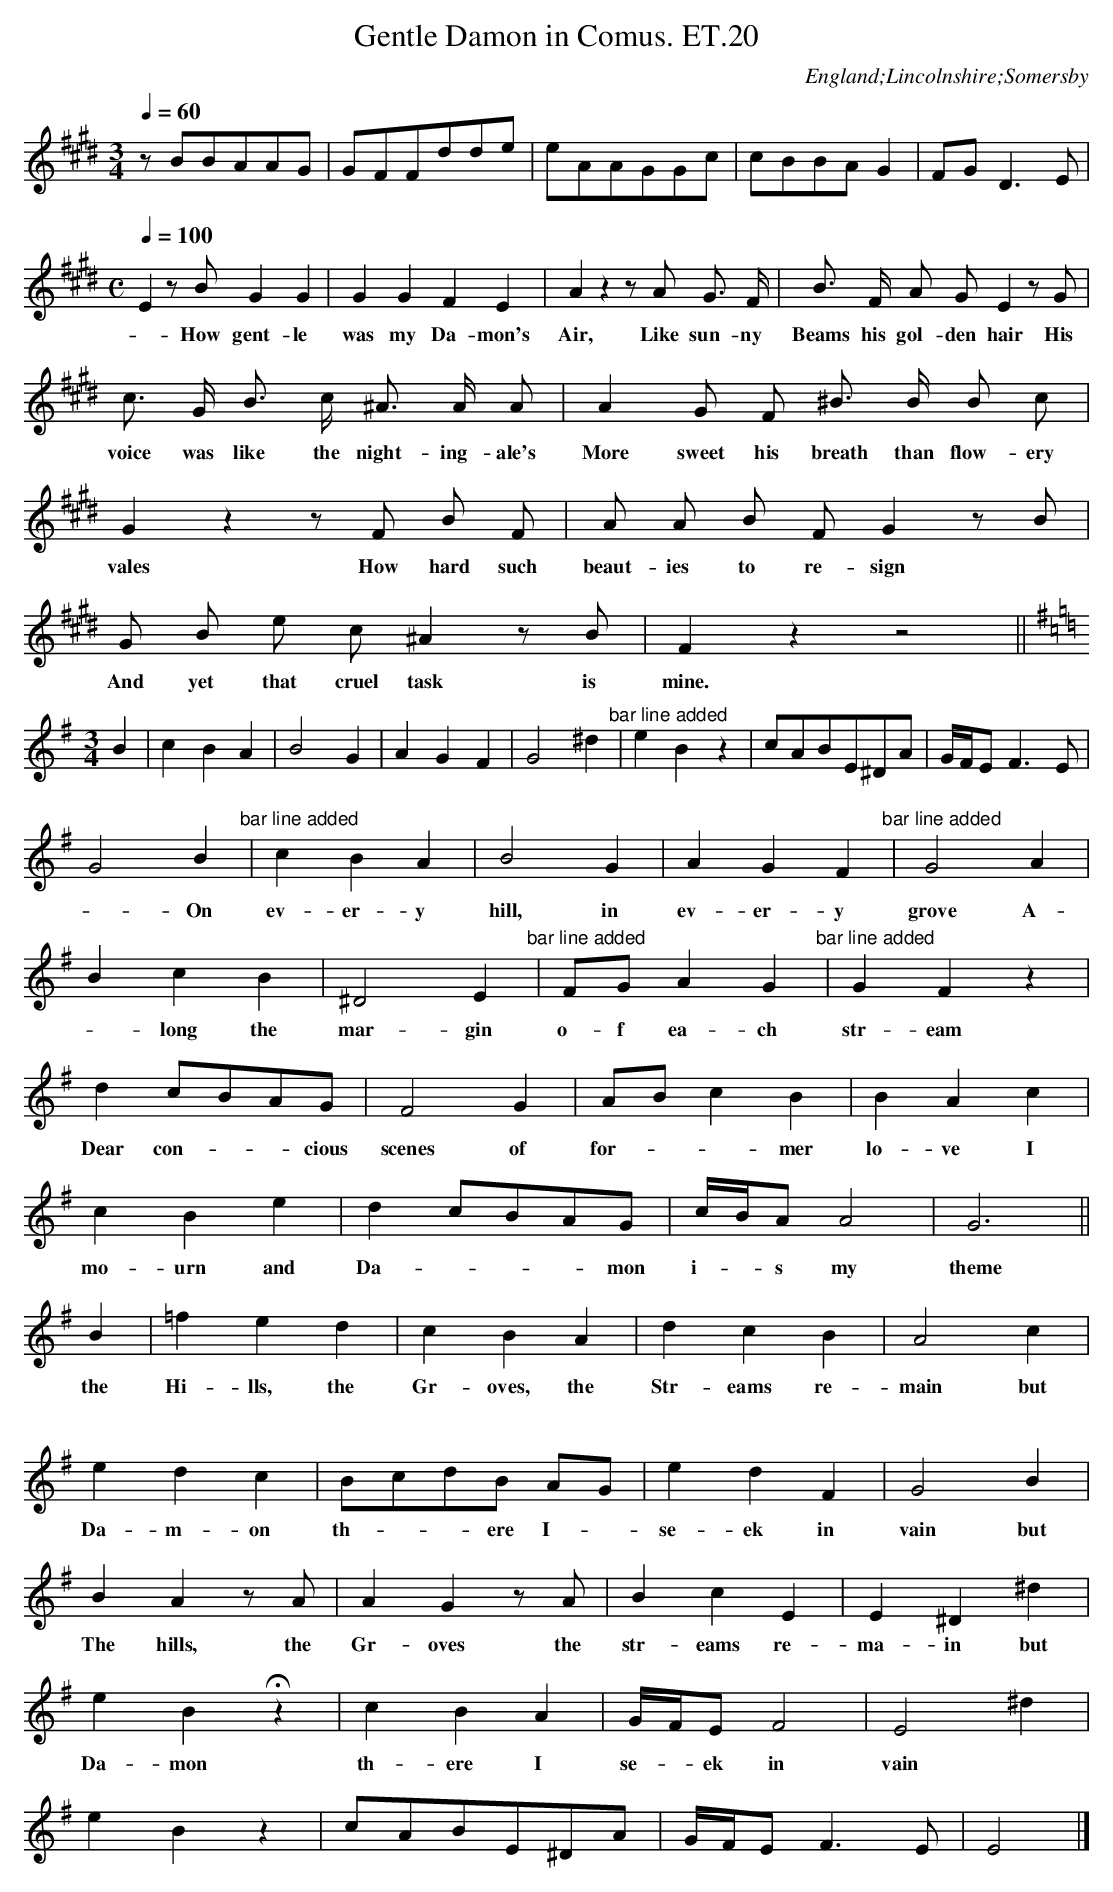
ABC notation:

X:1
T:Gentle Damon in Comus. ET.20
M:3/4
L:1/8
Q:1/4=60
O:England;Lincolnshire;Somersby
K:E
zBBAAG|GFFdde|eAAGGc|cBBAG2|FGD3E|
M:C
Q:1/4=100
E2zBG2G2|G2G2F2E2|A2z2zA G> F|B> F A G E2z G|
w:-How gent-le was my Da-mon's Air, Like sun-ny Beams his gol-den hair His
c> G B> c ^A> A A|A2G F ^B> B B c|G2z2zF B F|A A B F G2z B|
w: voice was like the night-ing-ale's More sweet his breath than flow-ery vales How hard such beaut-ies to re-sign
G B e c ^A2z B|F2z2z4||
w: And yet that cruel task is mine.
M:3/4
K:G
B2|c2B2A2|B4G2|A2G2F2|G4^d2"^bar line added"|e2B2z2|cABE^DA|G/F/E F3E|
G4B2"bar line added"|c2B2A2|B4G2|A2G2F2"bar line added"|G4A2|
w:-On ev-er-y hill, in ev-er-y grove A-
B2c2B2|^D4E2"^bar line added"|FG A2G2"^bar line added"|G2F2z2|
w:-long the mar-gin o-f ea-ch str-eam
d2cBAG|F4G2|ABc2B2|B2A2c2|
w:Dear con---cious scenes of for---mer lo-ve I
c2B2e2|d2 cBAG|c/B/AA4|G6||
w:mo-urn and Da----mon i--s my theme
B2|=f2e2d2|c2B2A2|d2c2B2|A4c2|
w:the Hi-lls, the Gr-oves, the Str-eams re-main but
e2d2c2|BcdB AG|e2d2F2|G4B2|
w:Da-m-on th---ere I-- se-ek in vain but
B2A2zA|A2G2zA|B2c2E2|E2^D2^d2|
w:The hills, the Gr-oves the str-eams re-ma-in but
e2B2Hz2|c2B2A2|G/F/EF4|E4^d2|
w:Da-mon th-ere I se--ek in vain
e2B2z2|cABE^DA|G/F/E F2>E2|E4|]
